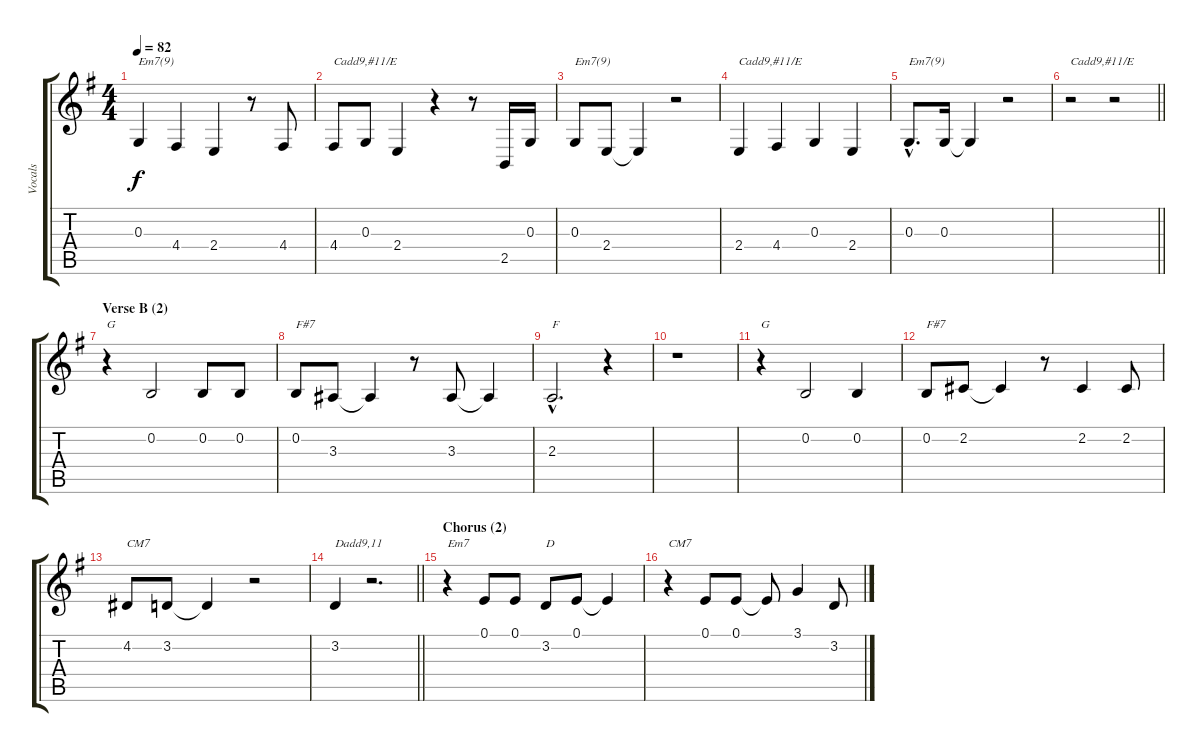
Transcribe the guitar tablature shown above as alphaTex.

\track ("Vocals" "Vocals") {instrument sopranosax}
\staff {score tabs}
\tuning (E4 B3 G3 D3 A2 E2) {hide}
\ts (4 4)
\tempo 82
\clef g2
\ks eminor
0.3.4{txt "Em7(9)" dy f} 4.4.4 2.4.4 r.8 4.4.8 |
4.4.8{txt "Cadd9,#11/E"} 0.3.8 2.4.4 r.4 r.8 2.5.16 0.3.16 |
0.3.8{txt "Em7(9)"} 2.4.8 2.4{t}.4 r.2 |
2.4.4{txt "Cadd9,#11/E"} 4.4.4 0.3.4 2.4.4 |
0.3{hac}.8{d txt "Em7(9)"} 0.3.16 0.3{t}.4 r.2 |
\barLineRight lightlight
r.2{txt "Cadd9,#11/E"} r.2 |
\section ("" "Verse B (2)")
r.4{txt "G"} 0.2.2 0.2.8 0.2.8 |
0.2.8{txt "F#7"} 3.3.8 3.3{t}.4 r.8 3.3.8 3.3{t}.4 |
2.3{hac}.2{d txt "F"} r.4 |
r.1 |
r.4{txt "G"} 0.2.2 0.2.4 |
0.2.8{txt "F#7"} 2.2.8 2.2{t}.4 r.8 2.2.4 2.2.8 |
4.2.8{txt "CM7"} 3.2.8 3.2{t}.4 r.2 |
\barLineRight lightlight
3.2.4{txt "Dadd9,11"} r.2{d} |
\section ("" "Chorus (2)")
r.4{txt "Em7"} 0.1.8 0.1.8 3.2.8{txt "D"} 0.1.8 0.1{t}.4 |
r.4{txt "CM7"} 0.1.8 0.1.8 0.1{t}.8 3.1.4 3.2.8
